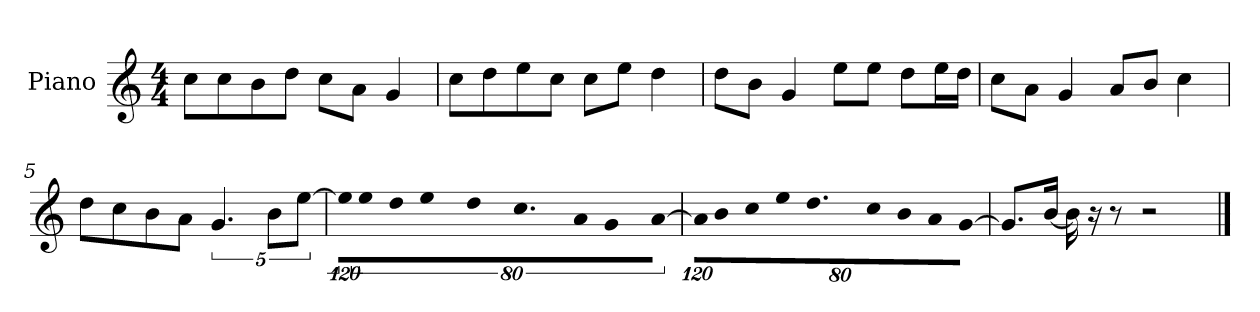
**kern
*part1
*staff1
*I"Piano
*I'P-no
*clefG2
*k[]
*M4/4
*MM90
=1
8cc\L
8cc\
8b\
8dd\J
8cc\L
8a\J
4g/
=2
8cc\L
8dd\
8ee\
8cc\J
8cc\L
8ee\J
4dd\
=3
8dd\L
8b\J
4g/
8ee\L
8ee\J
8dd\L
16ee\L
16dd\JJ
=4
8cc\L
8a\J
4g/
8a/L
8b/J
4cc\
=5
8dd\L
8cc\
8b\
8a\J
5.g/
10b\L
[10ee\J
!!LO:LB:g=z
=6
!LO:N:vis=16
1920%107ee\KL]
!LO:N:vis=8
640%71ee\
!LO:N:vis=8
640%71dd\
!LO:N:vis=16
1920%107ee\L
!LO:N:vis=16
1920%107dd\J
9.cc\
!LO:N:vis=8
640%71a\J
!LO:N:vis=4
1920%427g/
!LO:N:vis=8
[640%71a/
=7
*Xbrackettup
!LO:N:vis=16
1920%107a\KL]
!LO:N:vis=8
640%71b\
!LO:N:vis=8
640%71cc\
!LO:N:vis=8
640%71ee\
9.dd\
!LO:N:vis=8
640%71cc\
!LO:N:vis=8
640%71b\
!LO:N:vis=8
640%71a\
!LO:N:vis=8
[640%71g\J
=8
8.g/L]
[16b/Jk
16b\]
16r
8r
2r
==
*-
